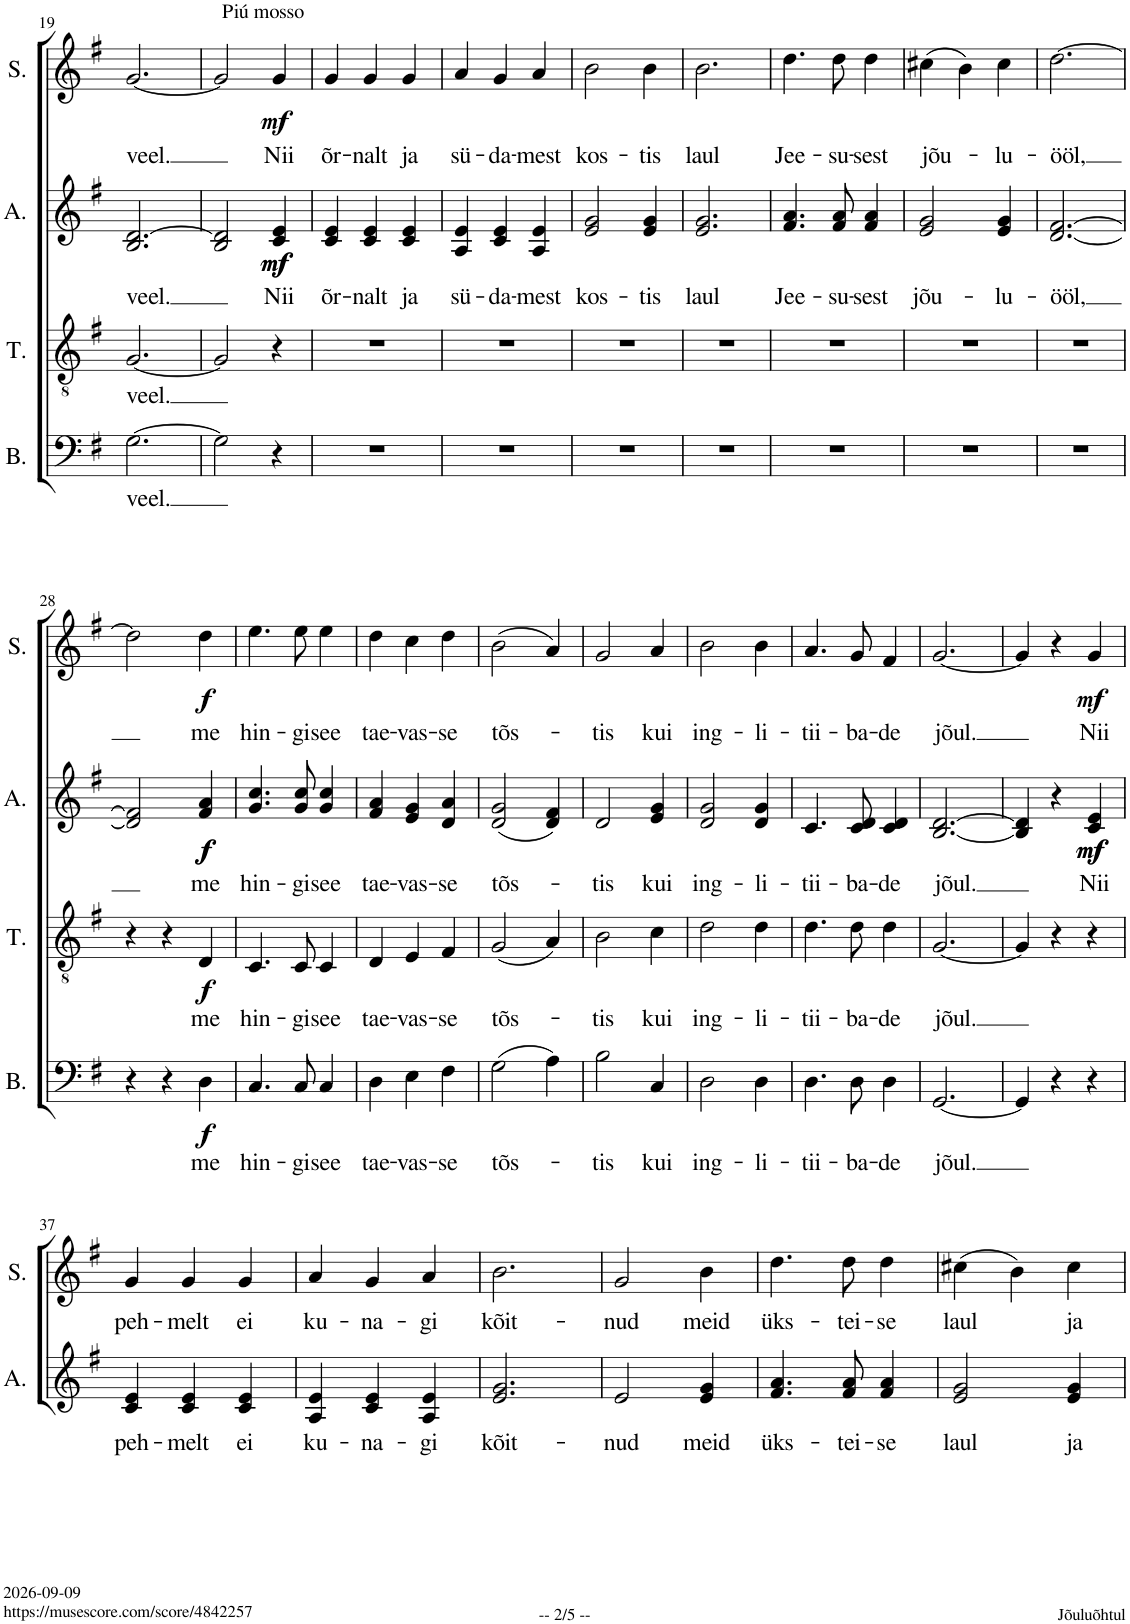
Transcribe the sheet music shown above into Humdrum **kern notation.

**kern	**text	**dynam	**kern	**text	**dynam	**kern	**text	**dynam	**kern	**text	**dynam
*part4	*part4	*part4	*part3	*part3	*part3	*part2	*part2	*part2	*part1	*part1	*part1
*staff4	*staff4	*staff4	*staff3	*staff3	*staff3	*staff2	*staff2	*staff2	*staff1	*staff1	*staff1
*I"B.	*	*	*I"T.	*	*	*I"A.	*	*	*I"S.	*	*
*I'B.	*	*	*I'T.	*	*	*I'A.	*	*	*I'S.	*	*
!!LO:PB:g=z
*clefF4	*	*	*clefGv2	*	*	*clefG2	*	*	*clefG2	*	*
*k[f#]	*	*	*k[f#]	*	*	*k[f#]	*	*	*k[f#]	*	*
*M3/4	*	*	*M3/4	*	*	*M3/4	*	*	*M3/4	*	*
=19	=19	=19	=19	=19	=19	=19	=19	=19	=19	=19	=19
!	!LO:LY:b	!	!	!LO:LY:b	!	!	!LO:LY:b	!	!	!LO:LY:b	!
[2.G\	veel.	.	[2.G/	veel.	.	2.B/ [2.d/	veel.	.	[2.g/	veel.	.
=20	=20	=20	=20	=20	=20	=20	=20	=20	=20	=20	=20
2G\]	.	.	2G/]	.	.	2B/ 2d/]	.	.	2g/]	.	.
!	!	!	!	!	!	!	!	!	!LO:TX:a:t=Piú mosso	!	!
!	!	!	!	!	!	!	!LO:LY:b	!LO:DY:b	!	!LO:LY:b	!
!	!	!	!	!	!	!	!	!LO:DY:n=1:b	!	!	!LO:DY:b
4r	.	.	4r	.	.	4c/ 4e/	Nii	mf mf	4g/	Nii	mf
=21	=21	=21	=21	=21	=21	=21	=21	=21	=21	=21	=21
!	!	!	!	!	!	!	!LO:LY:b	!	!	!LO:LY:b	!
2.r	.	.	2.r	.	.	4c/ 4e/	õr-	.	4g/	õr-	.
!	!	!	!	!	!	!	!LO:LY:b	!	!	!LO:LY:b	!
.	.	.	.	.	.	4c/ 4e/	-nalt	.	4g/	-nalt	.
!	!	!	!	!	!	!	!LO:LY:b	!	!	!LO:LY:b	!
.	.	.	.	.	.	4c/ 4e/	ja	.	4g/	ja	.
=22	=22	=22	=22	=22	=22	=22	=22	=22	=22	=22	=22
!	!	!	!	!	!	!	!LO:LY:b	!	!	!LO:LY:b	!
2.r	.	.	2.r	.	.	4A/ 4e/	sü-	.	4a/	sü-	.
!	!	!	!	!	!	!	!LO:LY:b	!	!	!LO:LY:b	!
.	.	.	.	.	.	4c/ 4e/	-da-	.	4g/	-da-	.
!	!	!	!	!	!	!	!LO:LY:b	!	!	!LO:LY:b	!
.	.	.	.	.	.	4A/ 4e/	-mest	.	4a/	-mest	.
=23	=23	=23	=23	=23	=23	=23	=23	=23	=23	=23	=23
!	!	!	!	!	!	!	!LO:LY:b	!	!	!LO:LY:b	!
2.r	.	.	2.r	.	.	2e/ 2g/	kos-	.	2b\	kos-	.
!	!	!	!	!	!	!	!LO:LY:b	!	!	!LO:LY:b	!
.	.	.	.	.	.	4e/ 4g/	-tis	.	4b\	-tis	.
=24	=24	=24	=24	=24	=24	=24	=24	=24	=24	=24	=24
!	!	!	!	!	!	!	!LO:LY:b	!	!	!LO:LY:b	!
2.r	.	.	2.r	.	.	2.e/ 2.g/	laul	.	2.b\	laul	.
=25	=25	=25	=25	=25	=25	=25	=25	=25	=25	=25	=25
!	!	!	!	!	!	!	!LO:LY:b	!	!	!LO:LY:b	!
2.r	.	.	2.r	.	.	4.f#/ 4.a/	Jee-	.	4.dd\	Jee-	.
!	!	!	!	!	!	!	!LO:LY:b	!	!	!LO:LY:b	!
.	.	.	.	.	.	8f#/ 8a/	-su-	.	8dd\	-su-	.
!	!	!	!	!	!	!	!LO:LY:b	!	!	!LO:LY:b	!
.	.	.	.	.	.	4f#/ 4a/	-sest	.	4dd\	-sest	.
=26	=26	=26	=26	=26	=26	=26	=26	=26	=26	=26	=26
!	!	!	!	!	!	!	!LO:LY:b	!	!	!LO:LY:b	!
2.r	.	.	2.r	.	.	2e/ 2g/	jõu-	.	(4cc#X\	jõu-	.
.	.	.	.	.	.	.	.	.	4b\)	.	.
!	!	!	!	!	!	!	!LO:LY:b	!	!	!LO:LY:b	!
.	.	.	.	.	.	4e/ 4g/	-lu-	.	4cc#\	-lu-	.
=27	=27	=27	=27	=27	=27	=27	=27	=27	=27	=27	=27
!	!	!	!	!	!	!	!LO:LY:b	!	!	!LO:LY:b	!
2.r	.	.	2.r	.	.	[2.d/ [2.f#/	-ööl,	.	[2.dd\	-ööl,	.
!!LO:LB:g=z
=28	=28	=28	=28	=28	=28	=28	=28	=28	=28	=28	=28
4r	.	.	4r	.	.	2d/] 2f#/]	.	.	2dd\]	.	.
4r	.	.	4r	.	.	.	.	.	.	.	.
!	!LO:LY:b	!LO:DY:b	!	!LO:LY:b	!LO:DY:b	!	!LO:LY:b	!LO:DY:b	!	!LO:LY:b	!
!	!	!	!	!	!	!	!	!LO:DY:n=1:b	!	!	!LO:DY:b
4D\	me	f	4D/	me	f	4f#/ 4a/	me	f f	4dd\	me	f
=29	=29	=29	=29	=29	=29	=29	=29	=29	=29	=29	=29
!	!LO:LY:b	!	!	!LO:LY:b	!	!	!LO:LY:b	!	!	!LO:LY:b	!
4.C/	hin-	.	4.C/	hin-	.	4.g/ 4.cc/	hin-	.	4.ee\	hin-	.
!	!LO:LY:b	!	!	!LO:LY:b	!	!	!LO:LY:b	!	!	!LO:LY:b	!
8C/	-gi	.	8C/	-gi	.	8g/ 8cc/	-gi	.	8ee\	-gi	.
!	!LO:LY:b	!	!	!LO:LY:b	!	!	!LO:LY:b	!	!	!LO:LY:b	!
4C/	see	.	4C/	see	.	4g/ 4cc/	see	.	4ee\	see	.
=30	=30	=30	=30	=30	=30	=30	=30	=30	=30	=30	=30
!	!LO:LY:b	!	!	!LO:LY:b	!	!	!LO:LY:b	!	!	!LO:LY:b	!
4D\	tae-	.	4D/	tae-	.	4f#/ 4a/	tae-	.	4dd\	tae-	.
!	!LO:LY:b	!	!	!LO:LY:b	!	!	!LO:LY:b	!	!	!LO:LY:b	!
4E\	-vas-	.	4E/	-vas-	.	4e/ 4g/	-vas-	.	4cc\	-vas-	.
!	!LO:LY:b	!	!	!LO:LY:b	!	!	!LO:LY:b	!	!	!LO:LY:b	!
4F#\	-se	.	4F#/	-se	.	4d/ 4a/	-se	.	4dd\	-se	.
=31	=31	=31	=31	=31	=31	=31	=31	=31	=31	=31	=31
!	!LO:LY:b	!	!	!LO:LY:b	!	!	!LO:LY:b	!	!	!LO:LY:b	!
(2G\	tõs-	.	(2G/	tõs-	.	(2d/ 2g/	tõs-	.	(2b\	tõs-	.
4A\)	.	.	4A/)	.	.	4d/ 4f#/)	.	.	4a/)	.	.
=32	=32	=32	=32	=32	=32	=32	=32	=32	=32	=32	=32
!	!LO:LY:b	!	!	!LO:LY:b	!	!	!LO:LY:b	!	!	!LO:LY:b	!
2B\	-tis	.	2B\	-tis	.	2d/	-tis	.	2g/	-tis	.
!	!LO:LY:b	!	!	!LO:LY:b	!	!	!LO:LY:b	!	!	!LO:LY:b	!
4C/	kui	.	4c\	kui	.	4e/ 4g/	kui	.	4a/	kui	.
=33	=33	=33	=33	=33	=33	=33	=33	=33	=33	=33	=33
!	!LO:LY:b	!	!	!LO:LY:b	!	!	!LO:LY:b	!	!	!LO:LY:b	!
2D\	ing-	.	2d\	ing-	.	2d/ 2g/	ing-	.	2b\	ing-	.
!	!LO:LY:b	!	!	!LO:LY:b	!	!	!LO:LY:b	!	!	!LO:LY:b	!
4D\	-li-	.	4d\	-li-	.	4d/ 4g/	-li-	.	4b\	-li-	.
=34	=34	=34	=34	=34	=34	=34	=34	=34	=34	=34	=34
!	!LO:LY:b	!	!	!LO:LY:b	!	!	!LO:LY:b	!	!	!LO:LY:b	!
4.D\	-tii-	.	4.d\	-tii-	.	4.c/	-tii-	.	4.a/	-tii-	.
!	!LO:LY:b	!	!	!LO:LY:b	!	!	!LO:LY:b	!	!	!LO:LY:b	!
8D\	-ba-	.	8d\	-ba-	.	8c/ 8d/	-ba-	.	8g/	-ba-	.
!	!LO:LY:b	!	!	!LO:LY:b	!	!	!LO:LY:b	!	!	!LO:LY:b	!
4D\	-de	.	4d\	-de	.	4c/ 4d/	-de	.	4f#/	-de	.
=35	=35	=35	=35	=35	=35	=35	=35	=35	=35	=35	=35
!	!LO:LY:b	!	!	!LO:LY:b	!	!	!LO:LY:b	!	!	!LO:LY:b	!
[2.GG/	jõul.	.	[2.G/	jõul.	.	[2.B/ [2.d/	jõul.	.	[2.g/	jõul.	.
=36	=36	=36	=36	=36	=36	=36	=36	=36	=36	=36	=36
4GG/]	.	.	4G/]	.	.	4B/] 4d/]	.	.	4g/]	.	.
4r	.	.	4r	.	.	4r	.	.	4r	.	.
!	!	!	!	!	!	!	!LO:LY:b	!LO:DY:b	!	!LO:LY:b	!
!	!	!	!	!	!	!	!	!LO:DY:n=1:b	!	!	!LO:DY:b
4r	.	.	4r	.	.	4c/ 4e/	Nii	mf mf	4g/	Nii	mf
!!LO:LB:g=z
=37	=37	=37	=37	=37	=37	=37	=37	=37	=37	=37	=37
!	!	!	!	!	!	!	!LO:LY:b	!	!	!LO:LY:b	!
2.r	.	.	2.r	.	.	4c/ 4e/	peh-	.	4g/	peh-	.
!	!	!	!	!	!	!	!LO:LY:b	!	!	!LO:LY:b	!
.	.	.	.	.	.	4c/ 4e/	-melt	.	4g/	-melt	.
!	!	!	!	!	!	!	!LO:LY:b	!	!	!LO:LY:b	!
.	.	.	.	.	.	4c/ 4e/	ei	.	4g/	ei	.
=38	=38	=38	=38	=38	=38	=38	=38	=38	=38	=38	=38
!	!	!	!	!	!	!	!LO:LY:b	!	!	!LO:LY:b	!
2.r	.	.	2.r	.	.	4A/ 4e/	ku-	.	4a/	ku-	.
!	!	!	!	!	!	!	!LO:LY:b	!	!	!LO:LY:b	!
.	.	.	.	.	.	4c/ 4e/	-na-	.	4g/	-na-	.
!	!	!	!	!	!	!	!LO:LY:b	!	!	!LO:LY:b	!
.	.	.	.	.	.	4A/ 4e/	-gi	.	4a/	-gi	.
=39	=39	=39	=39	=39	=39	=39	=39	=39	=39	=39	=39
!	!	!	!	!	!	!	!LO:LY:b	!	!	!LO:LY:b	!
2.r	.	.	2.r	.	.	2.e/ 2.g/	kõit-	.	2.b\	kõit-	.
=40	=40	=40	=40	=40	=40	=40	=40	=40	=40	=40	=40
!	!	!	!	!	!	!	!LO:LY:b	!	!	!LO:LY:b	!
2.r	.	.	2.r	.	.	2e/	-nud	.	2g/	-nud	.
!	!	!	!	!	!	!	!LO:LY:b	!	!	!LO:LY:b	!
.	.	.	.	.	.	4e/ 4g/	meid	.	4b\	meid	.
=41	=41	=41	=41	=41	=41	=41	=41	=41	=41	=41	=41
!	!	!	!	!	!	!	!LO:LY:b	!	!	!LO:LY:b	!
2.r	.	.	2.r	.	.	4.f#/ 4.a/	üks-	.	4.dd\	üks-	.
!	!	!	!	!	!	!	!LO:LY:b	!	!	!LO:LY:b	!
.	.	.	.	.	.	8f#/ 8a/	-tei-	.	8dd\	-tei-	.
!	!	!	!	!	!	!	!LO:LY:b	!	!	!LO:LY:b	!
.	.	.	.	.	.	4f#/ 4a/	-se	.	4dd\	-se	.
=42	=42	=42	=42	=42	=42	=42	=42	=42	=42	=42	=42
!	!	!	!	!	!	!	!LO:LY:b	!	!	!LO:LY:b	!
2.r	.	.	2.r	.	.	2e/ 2g/	laul	.	(4cc#X\	laul	.
.	.	.	.	.	.	.	.	.	4b\)	.	.
!	!	!	!	!	!	!	!LO:LY:b	!	!	!LO:LY:b	!
.	.	.	.	.	.	4e/ 4g/	ja	.	4cc#\	ja	.
=	=	=	=	=	=	=	=	=	=	=	=
*-	*-	*-	*-	*-	*-	*-	*-	*-	*-	*-	*-
